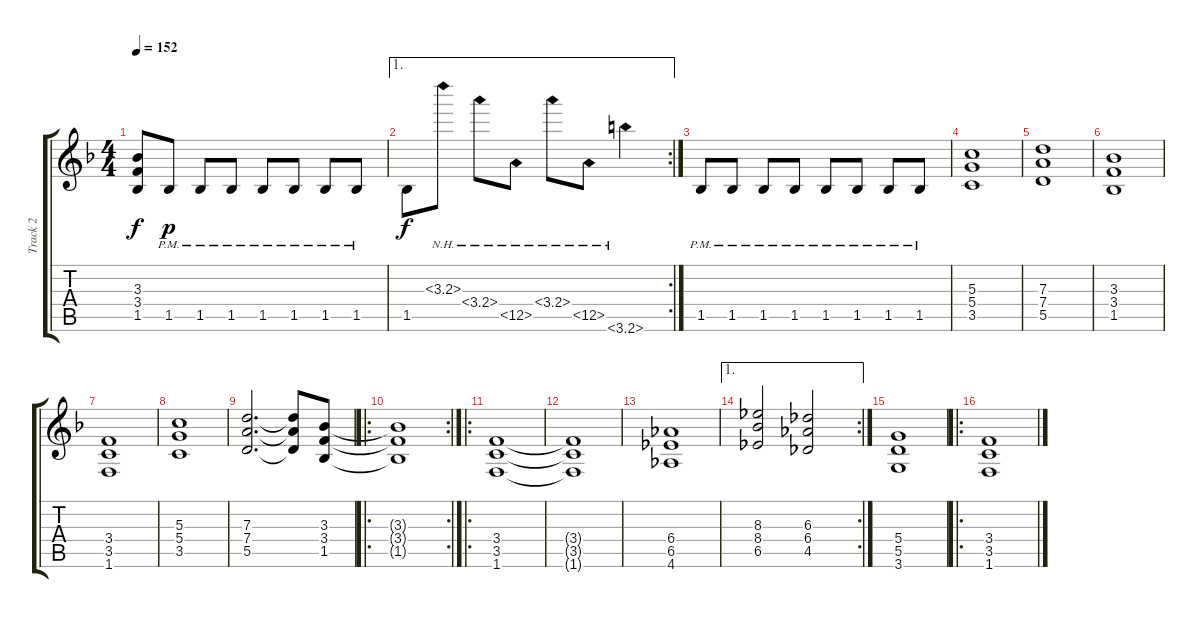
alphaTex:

\track ("Track 2" "Track 2") {instrument distortionguitar}
\staff {score tabs}
\tuning (E4 B3 G3 D3 A2 E2) {hide}
\ts (4 4)
\tempo 152
\clef g2
\ks f
(3.3{t} 3.4{t} 1.5{t}).8{dy f} 1.5{pm}.8{dy p} 1.5{pm}.8 1.5{pm}.8 1.5{pm}.8 1.5{pm}.8 1.5{pm}.8 1.5{pm}.8 |
\ae 1
\rc 2
1.5.8{dy f} 3.3{nh}.8 3.4{nh}.8 1.5{nh}.8 3.4{nh}.8 1.5{nh}.8 3.6{nh}.4 |
1.5{pm}.8 1.5{pm}.8 1.5{pm}.8 1.5{pm}.8 1.5{pm}.8 1.5{pm}.8 1.5{pm}.8 1.5{pm}.8 |
(5.3 5.4 3.5).1 |
(7.3 7.4 5.5).1 |
(3.3 3.4 1.5).1 |
(3.4 3.5 1.6).1 |
(5.3 5.4 3.5).1 |
(7.3 7.4 5.5).2{d} (7.3{t} 7.4{t} 5.5{t}).8 (3.3 3.4 1.5).8 |
\ro
\rc 2
(3.3{t} 3.4{t} 1.5{t}).1 |
\ro
(3.4 3.5 1.6).1 |
(3.4{t} 3.5{t} 1.6{t}).1 |
(6.4 6.5 4.6).1 |
\ae 1
\rc 2
(8.3 8.4 6.5).2 (6.3 6.4 4.5).2 |
(5.4 5.5 3.6).1 |
\ro
(3.4 3.5 1.6).1
